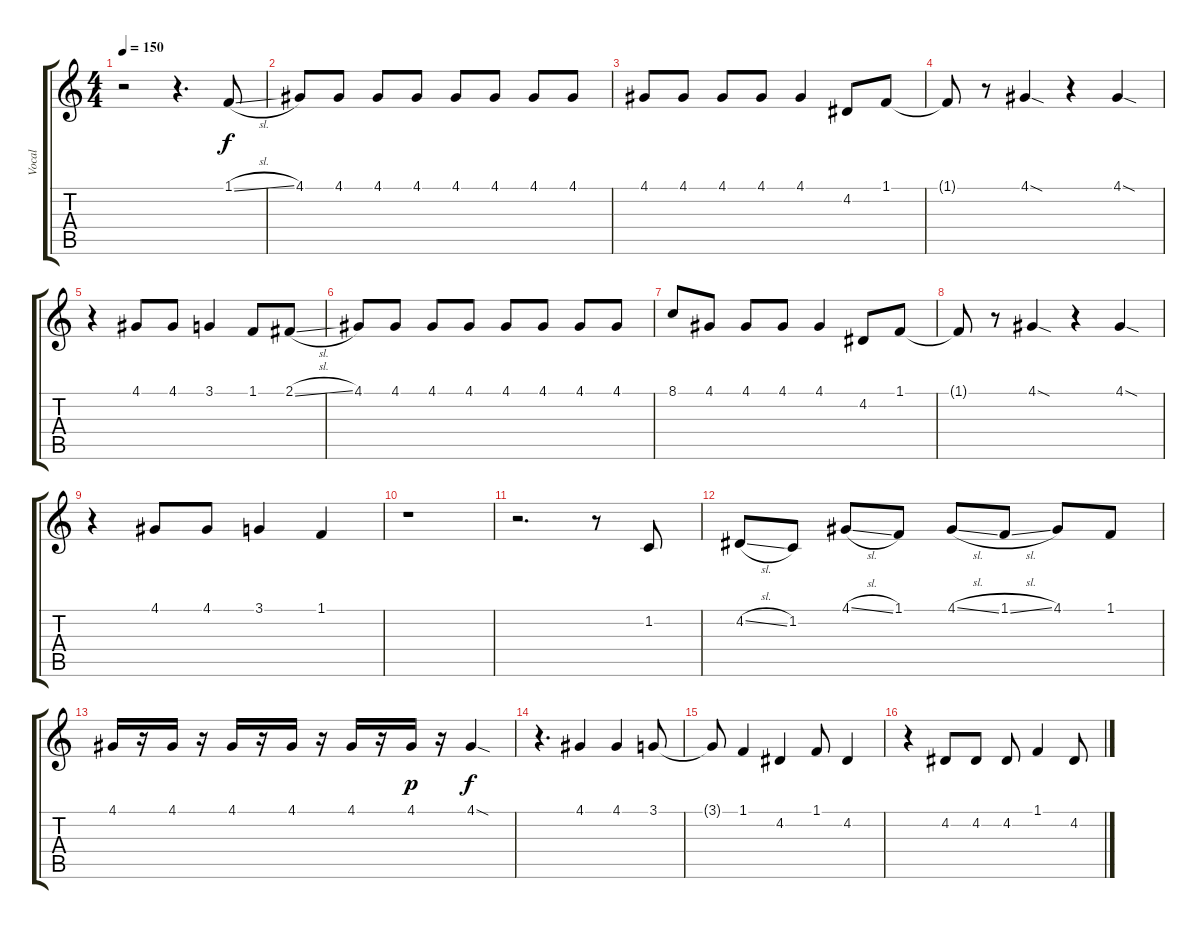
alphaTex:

\track ("Vocal" "Vocal") {instrument lead1square}
\staff {score tabs}
\tuning (E4 B3 G3 D3 A2 E2) {hide}
\ts (4 4)
\tempo 150
\clef g2
\ks c
r.2{dy f} r.4{d} 1.1{sl}.8 |
4.1.8 4.1.8 4.1.8 4.1.8 4.1.8 4.1.8 4.1.8 4.1.8 |
4.1.8 4.1.8 4.1.8 4.1.8 4.1.4 4.2.8 1.1.8 |
1.1{t}.8 r.8 4.1{sod}.4 r.4 4.1{sod}.4 |
r.4 4.1.8 4.1.8 3.1.4 1.1.8 2.1{sl}.8 |
4.1.8 4.1.8 4.1.8 4.1.8 4.1.8 4.1.8 4.1.8 4.1.8 |
8.1.8 4.1.8 4.1.8 4.1.8 4.1.4 4.2.8 1.1.8 |
1.1{t}.8 r.8 4.1{sod}.4 r.4 4.1{sod}.4 |
r.4 4.1.8 4.1.8 3.1.4 1.1.4 |
r.1 |
r.2{d} r.8 1.2.8 |
4.2{sl}.8 1.2.8 4.1{sl}.8 1.1.8 4.1{sl}.8 1.1{sl}.8 4.1.8 1.1.8 |
4.1.16 r.16 4.1.16 r.16 4.1.16 r.16 4.1.16 r.16 4.1.16 r.16 4.1.16{dy p} r.16 4.1{sod}.4{dy f} |
r.4{d} 4.1.4 4.1.4 3.1.8 |
3.1{t}.8 1.1.4 4.2.4 1.1.8 4.2.4 |
r.4 4.2.8 4.2.8 4.2.8 1.1.4 4.2.8
